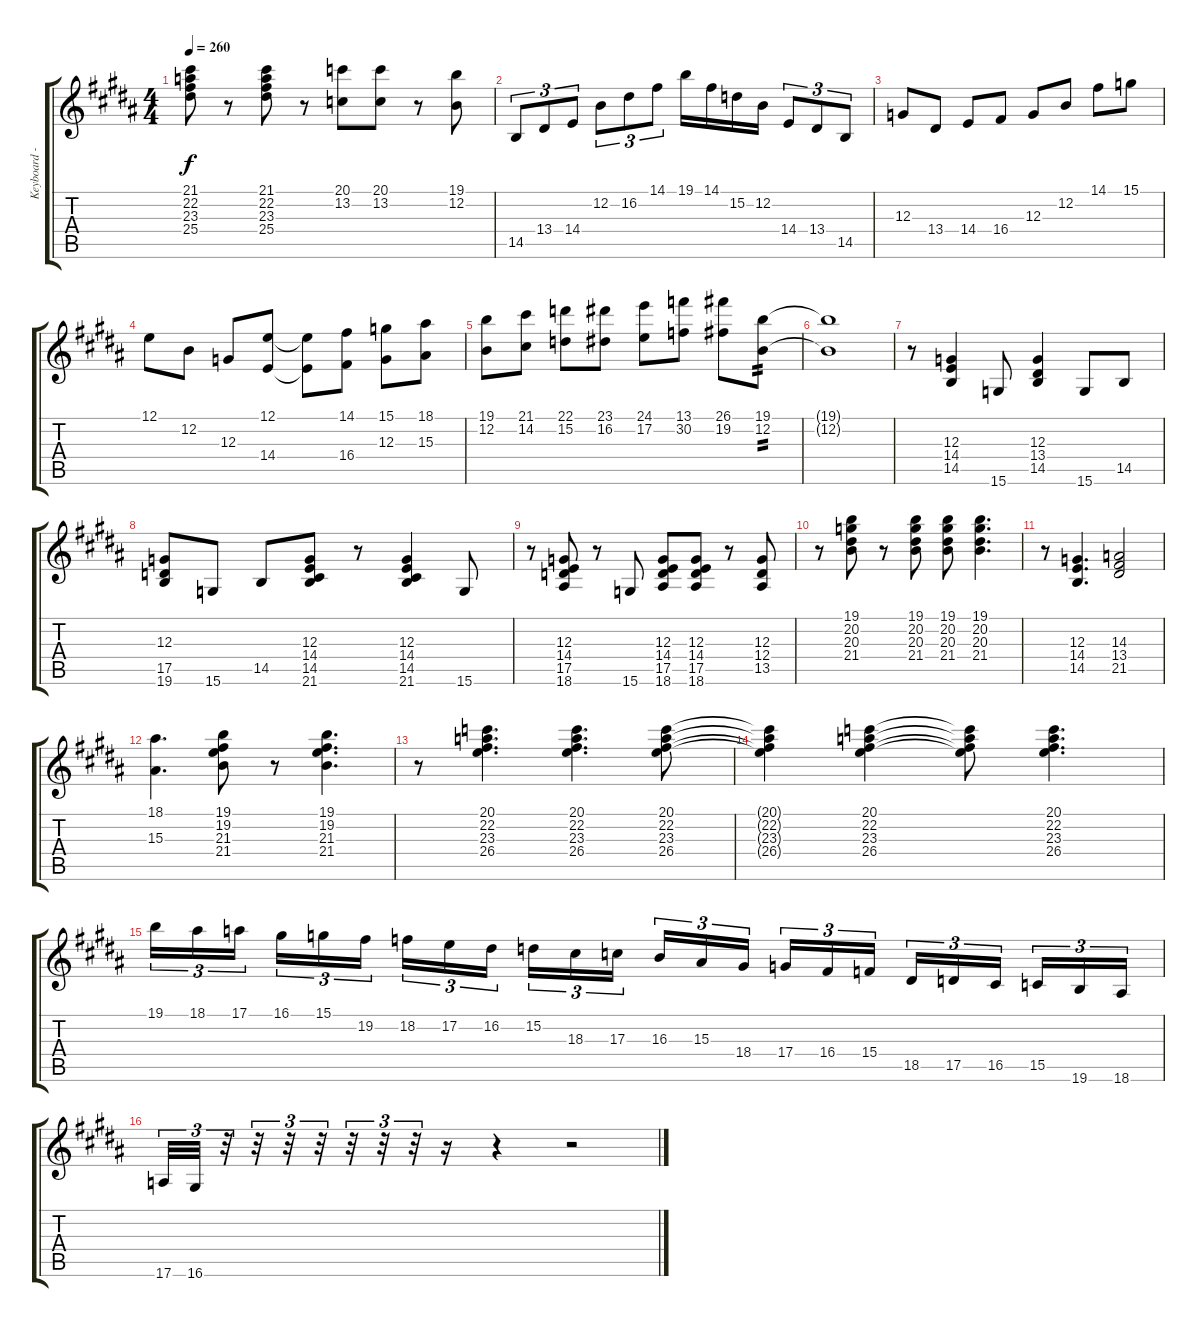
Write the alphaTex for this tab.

\track ("Keyboard - Jordan Rudess" "Keyboard -") {instrument acousticgrandpiano}
\staff {score tabs}
\tuning (E4 B3 G3 D3 A2 E2) {hide}
\ts (4 4)
\tempo 260
\clef g2
\ks b
(21.1 22.2 23.3 25.4).8{dy f} r.8 (21.1 22.2 23.3 25.4).8 r.8 (20.1 13.2).8 (20.1 13.2).8 r.8 (19.1 12.2).8 |
14.5.8{tu (3 2)} 13.4.8{tu (3 2)} 14.4.8{tu (3 2)} 12.2.8{tu (3 2)} 16.2.8{tu (3 2)} 14.1.8{tu (3 2)} 19.1.16 14.1.16 15.2.16 12.2.16 14.4.8{tu (3 2)} 13.4.8{tu (3 2)} 14.5.8{tu (3 2)} |
12.3.8 13.4.8 14.4.8 16.4.8 12.3.8 12.2.8 14.1.8 15.1.8 |
12.1.8 12.2.8 12.3.8 (12.1 14.4).8 (12.1{t} 14.4{t}).8 (14.1 16.4).8 (15.1 12.3).8 (18.1 15.3).8 |
(19.1 12.2).8 (21.1 14.2).8 (22.1 15.2).8 (23.1 16.2).8 (24.1 17.2).8 (13.1 30.2).8 (26.1 19.2).8 (19.1 12.2).8{tp 2} |
(19.1{t} 12.2{t}).1 |
r.8 (12.3 14.4 14.5).4 15.6.8 (12.3 13.4 14.5).4 15.6.8 14.5.8 |
(12.3 17.5 19.6).8 15.6.8 14.5.8 (12.3 14.4 14.5 21.6).8 r.8 (12.3 14.4 14.5 21.6).4 15.6.8 |
r.8 (12.3 14.4 17.5 18.6).8 r.8 15.6.8 (12.3 14.4 17.5 18.6).8 (12.3 14.4 17.5 18.6).8 r.8 (12.3 12.4 13.5).8 |
r.8 (19.1 20.2 20.3 21.4).8 r.8 (19.1 20.2 20.3 21.4).8 (19.1 20.2 20.3 21.4).8 (19.1 20.2 20.3 21.4).4{d} |
r.8 (12.3 14.4 14.5).4{d} (14.3 13.4 21.5).2 |
(18.1 15.3).4{d} (19.1 19.2 21.3 21.4).8 r.8 (19.1 19.2 21.3 21.4).4{d} |
r.8 (20.1 22.2 23.3 26.4).4{d} (20.1 22.2 23.3 26.4).4{d} (20.1 22.2 23.3 26.4).8 |
(20.1{t} 22.2{t} 23.3{t} 26.4{t}).4 (20.1 22.2 23.3 26.4).4 (20.1{t} 22.2{t} 23.3{t} 26.4{t}).8 (20.1 22.2 23.3 26.4).4{d} |
19.1.16{tu (3 2)} 18.1.16{tu (3 2)} 17.1.16{tu (3 2) beam splitsecondary} 16.1.16{tu (3 2)} 15.1.16{tu (3 2)} 19.2.16{tu (3 2)} 18.2.16{tu (3 2)} 17.2.16{tu (3 2)} 16.2.16{tu (3 2) beam splitsecondary} 15.2.16{tu (3 2)} 18.3.16{tu (3 2)} 17.3.16{tu (3 2)} 16.3.16{tu (3 2)} 15.3.16{tu (3 2)} 18.4.16{tu (3 2) beam splitsecondary} 17.4.16{tu (3 2)} 16.4.16{tu (3 2)} 15.4.16{tu (3 2)} 18.5.16{tu (3 2)} 17.5.16{tu (3 2)} 16.5.16{tu (3 2) beam splitsecondary} 15.5.16{tu (3 2)} 19.6.16{tu (3 2)} 18.6.16{tu (3 2)} |
17.6.32{tu (3 2)} 16.6.32{tu (3 2)} r.32{tu (3 2)} r.32{tu (3 2)} r.32{tu (3 2)} r.32{tu (3 2)} r.32{tu (3 2)} r.32{tu (3 2)} r.32{tu (3 2)} r.16 r.4 r.2
